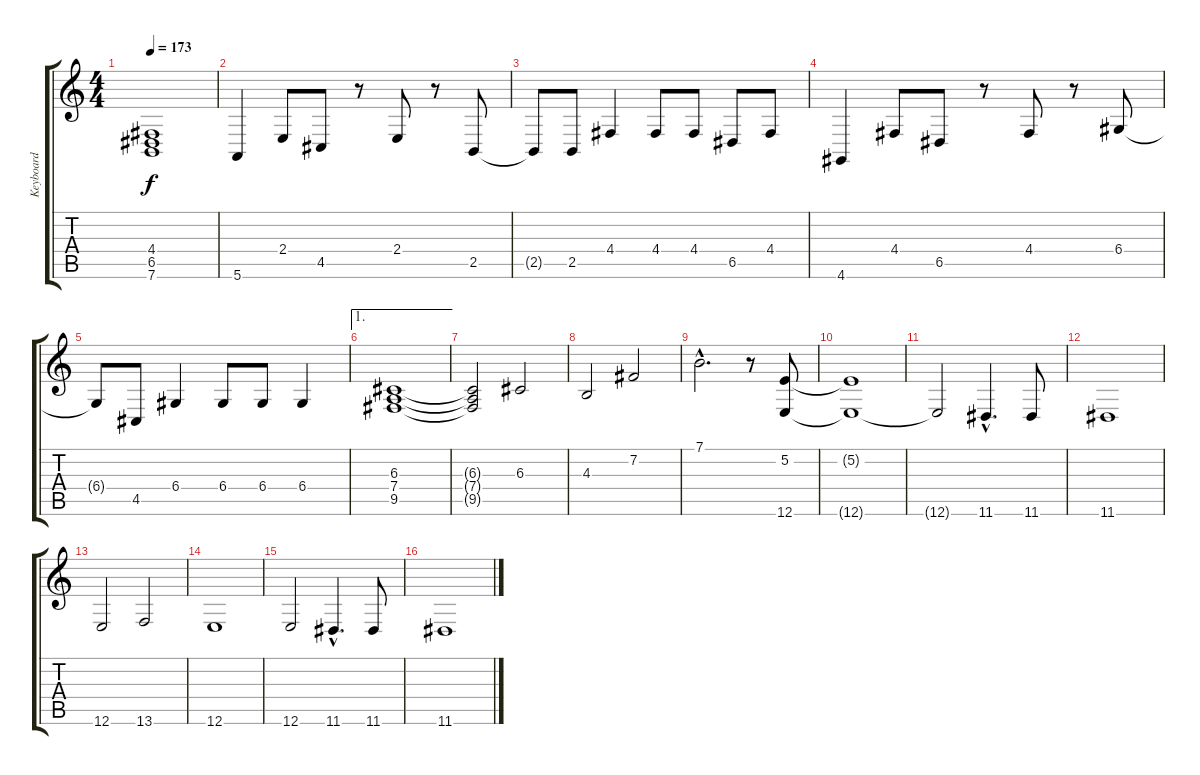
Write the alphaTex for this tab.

\track ("Keyboard" "Keyboard") {instrument electricgrandpiano}
\staff {score tabs}
\tuning (E4 B3 G3 D3 A2 E2) {hide}
\ts (4 4)
\tempo 173
\clef g2
\ks c
(4.4 6.5 7.6).1{dy f} |
5.6.4 2.4.8 4.5.8 r.8 2.4.8 r.8 2.5.8 |
2.5{t}.8 2.5.8 4.4.4 4.4.8 4.4.8 6.5.8 4.4.8 |
4.6.4 4.4.8 6.5.8 r.8 4.4.8 r.8 6.4.8 |
6.4{t}.8 4.5.8 6.4.4 6.4.8 6.4.8 6.4.4 |
\ae 1
(6.3 7.4 9.5).1 |
(6.3{t} 7.4{t} 9.5{t}).2 6.3.2 |
4.3.2 7.2.2 |
7.1{hac}.2{d} r.8 (5.2 12.6).8 |
(5.2{t} 12.6{t}).1 |
12.6{t}.2 11.6{hac}.4{d} 11.6.8 |
11.6.1 |
12.6.2 13.6.2 |
12.6.1 |
12.6.2 11.6{hac}.4{d} 11.6.8 |
11.6.1
